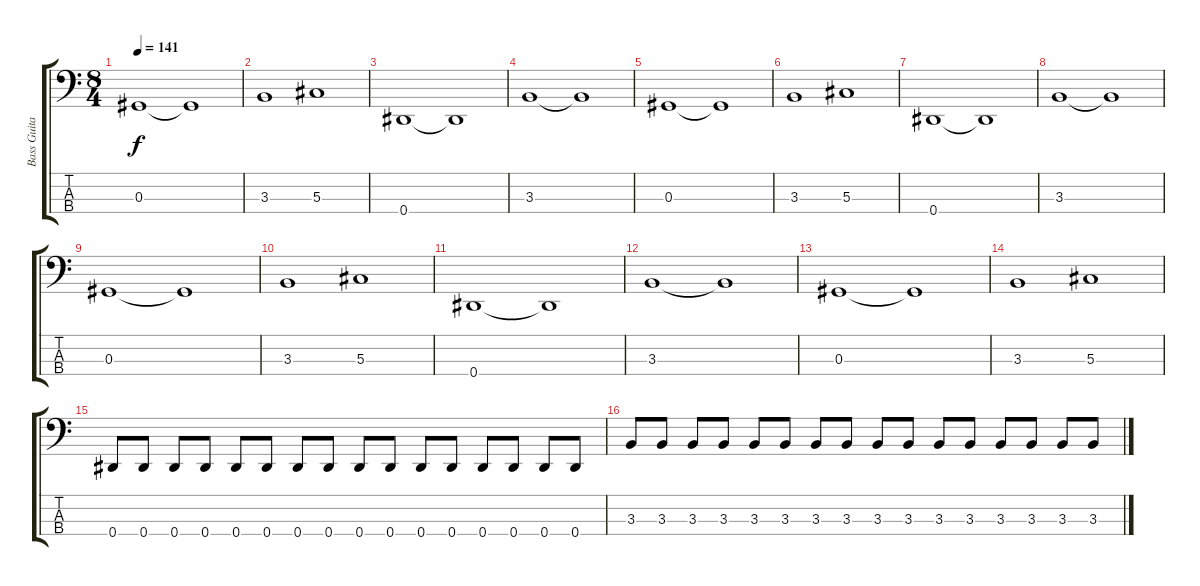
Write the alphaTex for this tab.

\track ("Bass Guitar" "Bass Guita") {instrument electricbassfinger}
\staff {score tabs}
\tuning (Gb2 Db2 Ab1 Eb1) {hide}
\ts (8 4)
\tempo 141
\clef f4
\ks c
0.3.1{dy f} 0.3{t}.1 |
3.3.1 5.3.1 |
0.4.1 0.4{t}.1 |
3.3.1 3.3{t}.1 |
0.3.1 0.3{t}.1 |
3.3.1 5.3.1 |
0.4.1 0.4{t}.1 |
3.3.1 3.3{t}.1 |
0.3.1 0.3{t}.1 |
3.3.1 5.3.1 |
0.4.1 0.4{t}.1 |
3.3.1 3.3{t}.1 |
0.3.1 0.3{t}.1 |
3.3.1 5.3.1 |
0.4.8 0.4.8 0.4.8 0.4.8 0.4.8 0.4.8 0.4.8 0.4.8 0.4.8 0.4.8 0.4.8 0.4.8 0.4.8 0.4.8 0.4.8 0.4.8 |
3.3.8 3.3.8 3.3.8 3.3.8 3.3.8 3.3.8 3.3.8 3.3.8 3.3.8 3.3.8 3.3.8 3.3.8 3.3.8 3.3.8 3.3.8 3.3.8
